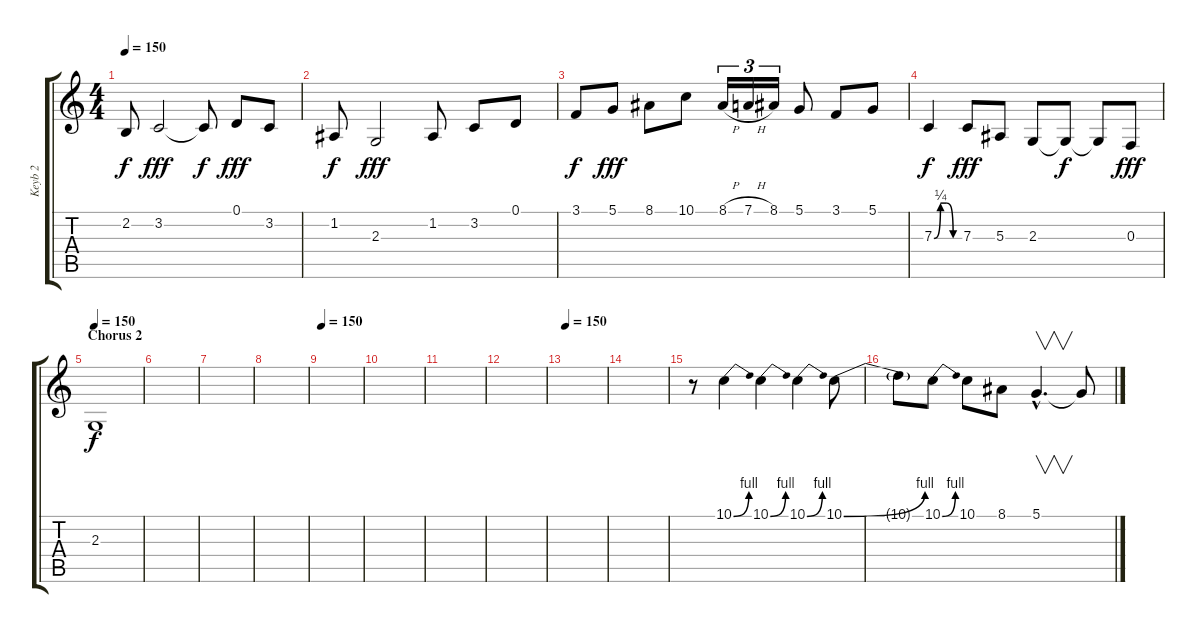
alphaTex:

\track ("Keyb 2" "Keyb 2") {instrument stringensemble2}
\staff {score tabs}
\tuning (D4 A3 F3 C3 G2 C2) {hide}
\ts (4 4)
\tempo 150
\clef g2
\ks c
2.2.8{dy f} 3.2.2{dy fff} 3.2{t}.8{dy f} 0.1.8{dy fff} 3.2.8 |
1.2.8{dy f} 2.3.2{dy fff} 1.2.8 3.2.8 0.1.8 |
3.1.8{dy f} 5.1.8{dy fff} 8.1.8 10.1.8 8.1{h}.16{tu (3 2)} 7.1{h}.16{tu (3 2)} 8.1.16{tu (3 2)} 5.1.8 3.1.8 5.1.8 |
7.3{be (custom 0 0 15 1 30 1 45 0 60 0)}.4{dy f} 7.3.8{dy fff} 5.3.8 2.3.8 2.3{t}.8{dy f} 2.3{t}.8 0.3.8{dy fff} |
\section ("" "Chorus 2")
\tempo 150
2.3.1{dy f} |
|
|
|
\tempo 150
|
|
|
|
\tempo 150
|
|
r.8{volume 11 instrument overdrivenguitar} 10.1{be (bend 0 0 60 4)}.4 10.1{be (bend 0 0 60 4)}.4 10.1{be (bend 0 0 60 4)}.4 10.1{be (bend 0 0 60 4)}.8 |
10.1{t}.8 10.1{be (bend 0 0 60 4)}.8 10.1.8 8.1.8 5.1{hac}.4{v d} 5.1{t}.8
